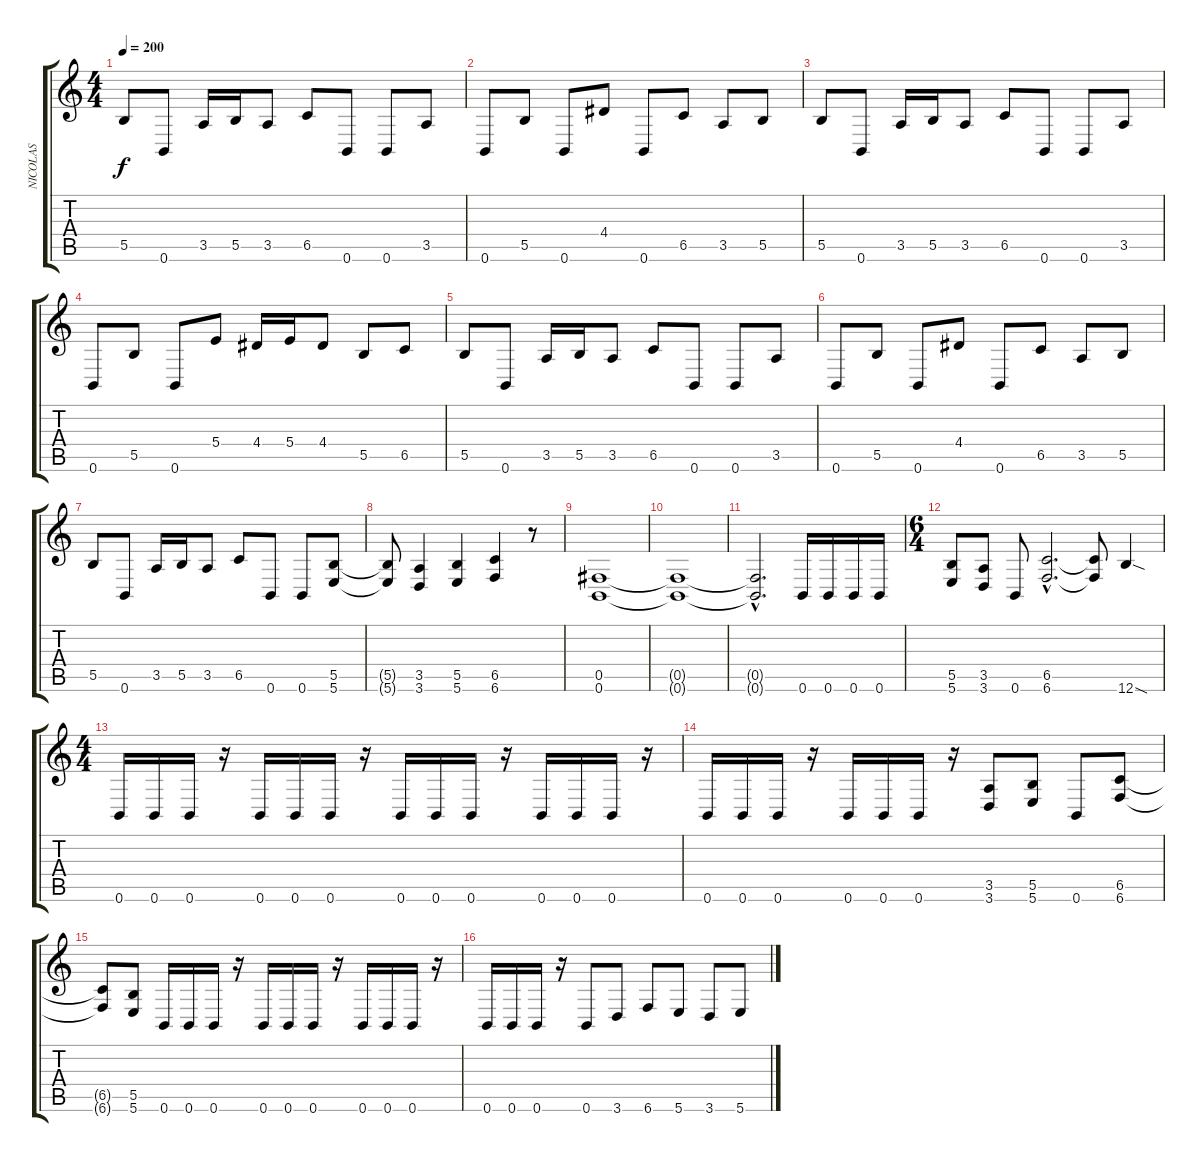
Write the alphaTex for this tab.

\track ("NICOLAS" "NICOLAS") {instrument overdrivenguitar}
\staff {score tabs}
\tuning (Db4 Ab3 E3 B2 Gb2 B1) {hide}
\ts (4 4)
\tempo 200
\clef g2
\ks c
5.5.8{dy f} 0.6.8 3.5.16 5.5.16 3.5.8 6.5.8 0.6.8 0.6.8 3.5.8 |
0.6.8 5.5.8 0.6.8 4.4.8 0.6.8 6.5.8 3.5.8 5.5.8 |
5.5.8 0.6.8 3.5.16 5.5.16 3.5.8 6.5.8 0.6.8 0.6.8 3.5.8 |
0.6.8 5.5.8 0.6.8 5.4.8 4.4.16 5.4.16 4.4.8 5.5.8 6.5.8 |
5.5.8 0.6.8 3.5.16 5.5.16 3.5.8 6.5.8 0.6.8 0.6.8 3.5.8 |
0.6.8 5.5.8 0.6.8 4.4.8 0.6.8 6.5.8 3.5.8 5.5.8 |
5.5.8 0.6.8 3.5.16 5.5.16 3.5.8 6.5.8 0.6.8 0.6.8 (5.5 5.6).8 |
(5.5{t} 5.6{t}).8 (3.5 3.6).4 (5.5 5.6).4 (6.5 6.6).4 r.8 |
(0.5 0.6).1 |
(0.5{t} 0.6{t}).1 |
(0.5{hac t} 0.6{hac t}).2{d} 0.6.16 0.6.16 0.6.16 0.6.16 |
\ts (6 4)
(5.5 5.6).8 (3.5 3.6).8 0.6.8 (6.5{hac} 6.6{hac}).2{d} (6.5{t} 6.6{t}).8 12.6{sod}.4 |
\ts (4 4)
0.6.16 0.6.16 0.6.16 r.16 0.6.16 0.6.16 0.6.16 r.16 0.6.16 0.6.16 0.6.16 r.16 0.6.16 0.6.16 0.6.16 r.16 |
0.6.16 0.6.16 0.6.16 r.16 0.6.16 0.6.16 0.6.16 r.16 (3.5 3.6).8 (5.5 5.6).8 0.6.8 (6.5 6.6).8 |
(6.5{t} 6.6{t}).8 (5.5 5.6).8 0.6.16 0.6.16 0.6.16 r.16 0.6.16 0.6.16 0.6.16 r.16 0.6.16 0.6.16 0.6.16 r.16 |
0.6.16 0.6.16 0.6.16 r.16 0.6.8 3.6.8 6.6.8 5.6.8 3.6.8 5.6.8
